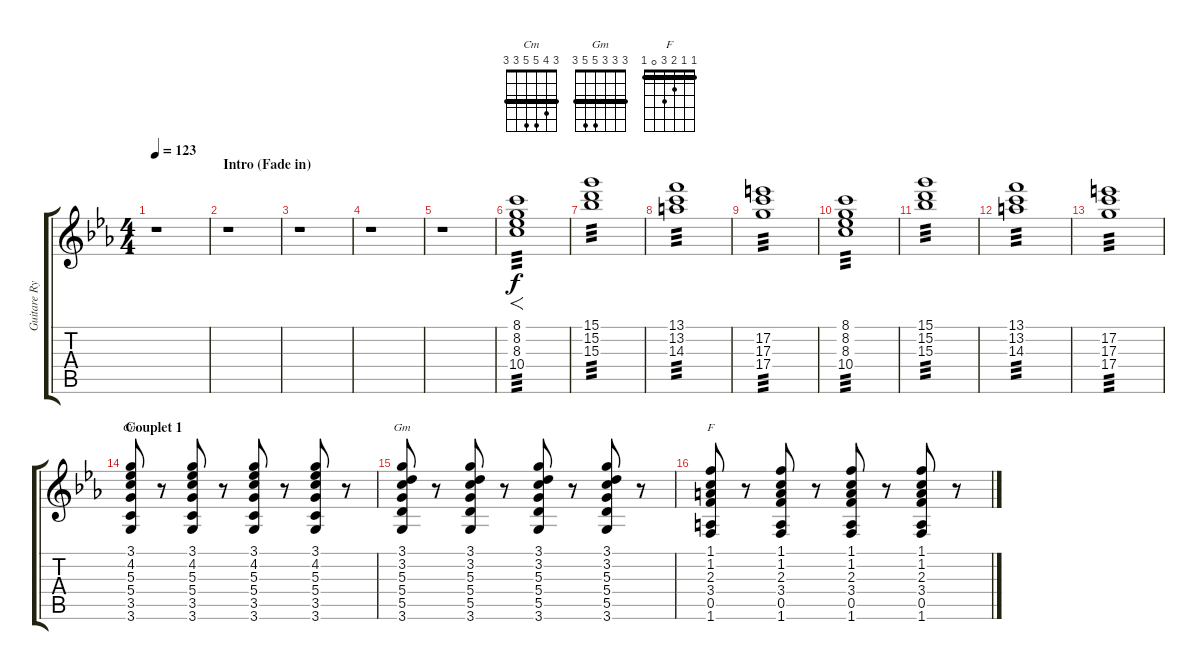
\track ("Guitare Rythmique" "Guitare Ry") {instrument overdrivenguitar}
\staff {score tabs}
\tuning (E4 B3 G3 D3 A2 E2) {hide}
\chord ("Cm" 3 4 5 5 3 3) {barre 3}
\chord ("Gm" 3 3 3 5 5 3) {barre 3}
\chord ("F" 1 1 2 3 0 1) {barre 1}
\ts (4 4)
\tempo 123
\clef g2
\ks cminor
r.1{dy f instrument overdrivenguitar} |
\section ("" "Intro (Fade in)")
r.1 |
r.1 |
r.1 |
r.1 |
(8.1 8.2 8.3 10.4).1{f tp 3} |
(15.1 15.2 15.3).1{tp 3} |
(13.1 13.2 14.3).1{tp 3} |
(17.2 17.3 17.4).1{tp 3} |
(8.1 8.2 8.3 10.4).1{tp 3} |
(15.1 15.2 15.3).1{tp 3} |
(13.1 13.2 14.3).1{tp 3} |
(17.2 17.3 17.4).1{tp 3} |
\section ("" "Couplet 1")
(3.1 4.2 5.3 5.4 3.5 3.6).8{ch "Cm"} r.8 (3.1 4.2 5.3 5.4 3.5 3.6).8 r.8 (3.1 4.2 5.3 5.4 3.5 3.6).8 r.8 (3.1 4.2 5.3 5.4 3.5 3.6).8 r.8 |
(3.1 3.2 5.3 5.4 5.5 3.6).8{ch "Gm"} r.8 (3.1 3.2 5.3 5.4 5.5 3.6).8 r.8 (3.1 3.2 5.3 5.4 5.5 3.6).8 r.8 (3.1 3.2 5.3 5.4 5.5 3.6).8 r.8 |
(1.1 1.2 2.3 3.4 0.5 1.6).8{ch "F"} r.8 (1.1 1.2 2.3 3.4 0.5 1.6).8 r.8 (1.1 1.2 2.3 3.4 0.5 1.6).8 r.8 (1.1 1.2 2.3 3.4 0.5 1.6).8 r.8
